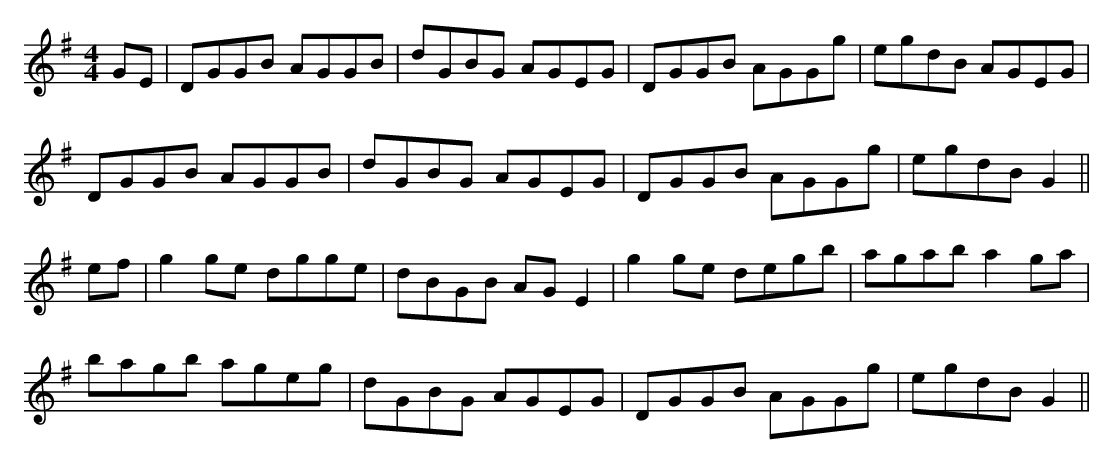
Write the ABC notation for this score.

X:1
M:4/4
K:G
GE|DGGB AGGB|dGBG AGEG|DGGB AGGg|egdB AGEG|
DGGB AGGB|dGBG AGEG|DGGB AGGg|egdB G2||
ef|g2ge dgge|dBGB AGE2|g2ge degb|agab a2ga|
bagb ageg|dGBG AGEG|DGGB AGGg|egdB G2||
